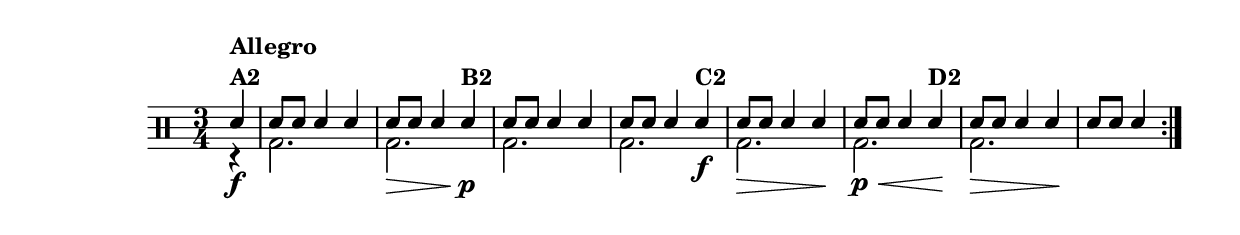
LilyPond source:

%-*- coding: utf-8 -*-

\version "2.16.0"

%\header {title = "variacoes sobre terezinha - variacao 2"}

\drums {

\override Score.BarNumber #'transparent = ##t
\override Staff.TimeSignature #'style = #'()
\time 3/4 
\partial 4*1

\context DrumVoice = "1" { }
\context DrumVoice = "2" {  }

<<
{
\repeat volta 2 {
sn4^\markup {\column {\bold  {Allegro A2}}} 
sn8 sn sn4 sn
sn8 sn sn4 sn^\markup{\bold {B2}} 
sn8 sn sn4 sn
sn8 sn sn4 sn\f^\markup{\bold {C2}} 
sn8 sn sn4 sn
sn8 sn sn4 sn^\markup{\bold {D2}} 
sn8 sn sn4 sn
sn8 sn sn4 
}
}

\\
{
r4\f
bd2.
<< bd2. {s4\> s4 s4\!\p} >>
bd2.
bd2.
<< bd2. {s4\> s4 s4\!} >>
<< bd2. {s4\p\< s4 s4\!} >>
<< bd2. {s4\> s4 s4\!} >>
}
>>
}

